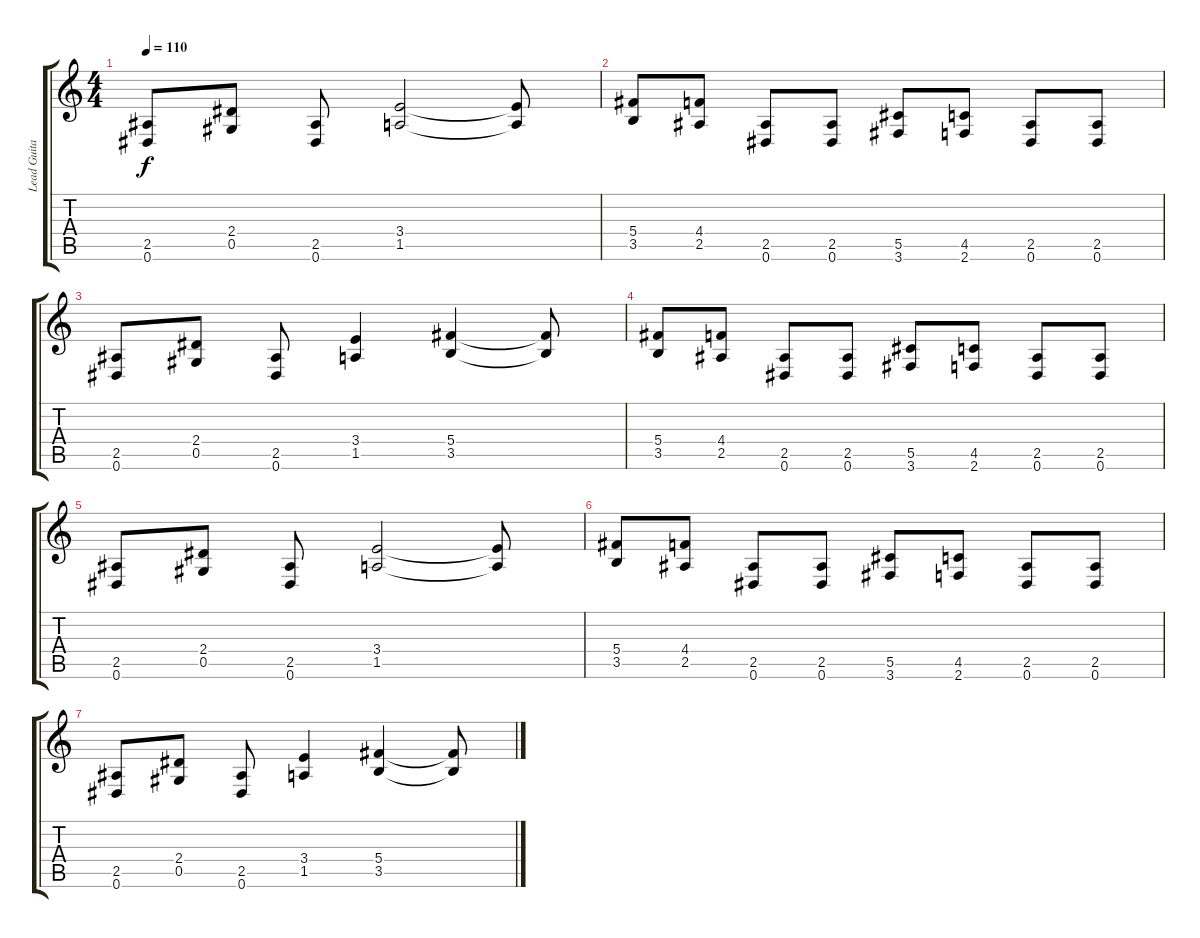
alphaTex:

\track ("Lead Guitar" "Lead Guita") {instrument distortionguitar}
\staff {score tabs}
\tuning (Eb4 Bb3 Gb3 Db3 Ab2 Eb2) {hide}
\ts (4 4)
\tempo 110
\clef g2
\ks c
(2.5 0.6).8{dy f} (2.4 0.5).8 (2.5 0.6).8 (3.4 1.5).2 (3.4{t} 1.5{t}).8 |
(5.4 3.5).8 (4.4 2.5).8 (2.5 0.6).8 (2.5 0.6).8 (5.5 3.6).8 (4.5 2.6).8 (2.5 0.6).8 (2.5 0.6).8 |
(2.5 0.6).8 (2.4 0.5).8 (2.5 0.6).8 (3.4 1.5).4 (5.4 3.5).4 (5.4{t} 3.5{t}).8 |
(5.4 3.5).8 (4.4 2.5).8 (2.5 0.6).8 (2.5 0.6).8 (5.5 3.6).8 (4.5 2.6).8 (2.5 0.6).8 (2.5 0.6).8 |
(2.5 0.6).8 (2.4 0.5).8 (2.5 0.6).8 (3.4 1.5).2 (3.4{t} 1.5{t}).8 |
(5.4 3.5).8 (4.4 2.5).8 (2.5 0.6).8 (2.5 0.6).8 (5.5 3.6).8 (4.5 2.6).8 (2.5 0.6).8 (2.5 0.6).8 |
(2.5 0.6).8 (2.4 0.5).8 (2.5 0.6).8 (3.4 1.5).4 (5.4 3.5).4 (5.4{t} 3.5{t}).8
